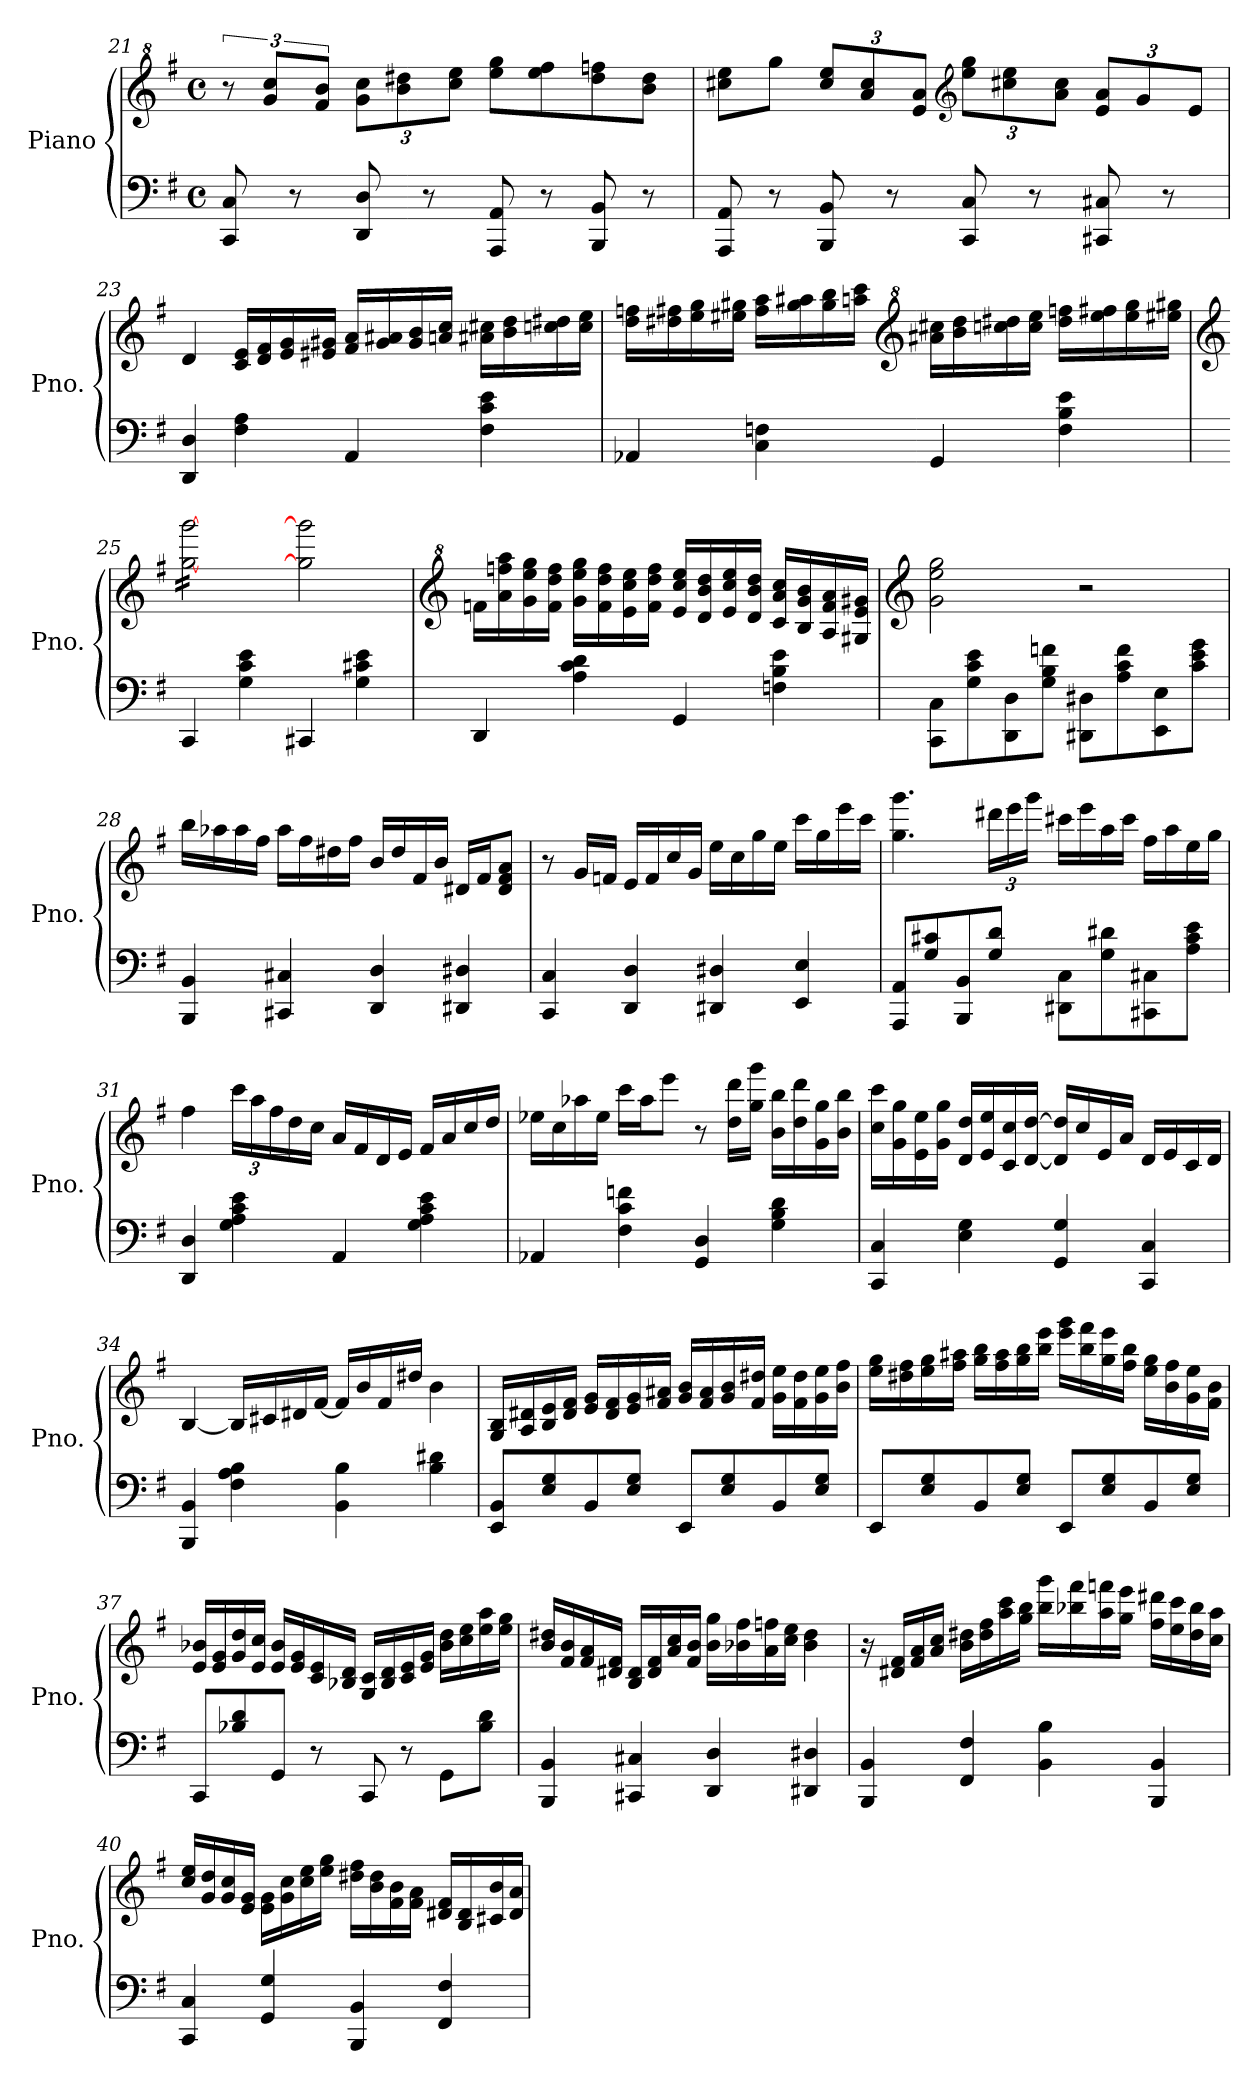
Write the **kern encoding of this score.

**kern	**kern
*part1	*part1
*staff2	*staff1
*I"Piano	*
*I'Pno.	*
!!LO:LB:g=z
*clefF4	*clefG^2
*k[f#]	*k[f#]
*M4/4	*M4/4
*met(c)	*met(c)
=21	=21
8CC/ 8C/	12r
.	12gg/ 12ccc/L
8r	.
.	12ff#/ 12bb/J
*	*Xbrackettup
8DD/ 8D/	12gg\ 12ccc\L
.	12bb\ 12ddd#X\
8r	.
.	12ccc\ 12eee\J
8AAA/ 8AA/	8eee\ 8ggg\L
8r	8eee\ 8fff#\
8BBB/ 8BB/	8ddd#\ 8fffn\
8r	8bb\ 8ddd#\J
=22	=22
8AAA/ 8AA/	8ccc#X\ 8eee\L
8r	8ggg\J
8BBB/ 8BB/	12ccc#/ 12eee/L
.	12aa/ 12ccc#/
8r	.
.	12ee/ 12aa/J
*	*clefG2
8CC/ 8C/	12ee\ 12gg\L
.	12cc#X\ 12ee\
8r	.
.	12a\ 12cc#\J
8CC#X/ 8C#X/	12e/ 12a/L
.	12g/
8r	.
.	12e/J
=23	=23
4DD/ 4D/	4d/
4F#\ 4A\	16c/ 16e/LL
.	16d/ 16f#/
.	16e/ 16g/
.	16e#X/ 16g#X/JJ
4AA/	16f#/ 16a/LL
.	16g#/ 16a#X/
.	16g#/ 16b/
.	16an/ 16cc/JJ
4F#\ 4c\ 4e\	16a#X\ 16cc#X\LL
.	16b\ 16dd\
.	16ccn\ 16dd#X\
.	16cc\ 16ee\JJ
!!LO:LB:g=z
=24	=24
4AA-X/	16dd\ 16ffn\LL
.	16dd#X\ 16ff#X\
.	16ee\ 16gg\
.	16ee#X\ 16gg#X\JJ
4C\ 4Fn\	16ff#\ 16aa\LL
.	16gg#\ 16aa#X\
.	16gg#\ 16bb\
.	16aan\ 16ccc\JJ
*	*clefG^2
4GG/	16aa#X\ 16ccc#X\LL
.	16bb\ 16ddd\
.	16cccn\ 16ddd#X\
.	16ccc\ 16eee\JJ
4F\ 4B\ 4e\	16ddd#\ 16fffn\LL
.	16eee\ 16fff#X\
.	16eee\ 16ggg\
.	16eee#X\ 16ggg#X\JJ
=25	=25
*	*clefG2
*	*tremolo
4CC/	[16gg\ [16ggg\LL
.	16gg\ 16ggg\
.	16gg\ 16ggg\
.	16gg\ 16ggg\
4G\ 4c\ 4e\	16gg\ 16ggg\
.	16gg\ 16ggg\
.	16gg\ 16ggg\
.	16gg\ 16ggg\JJ
*	*Xtremolo
4CC#X/	2gg\] 2ggg\]
4G\ 4c#X\ 4e\	.
!!LO:LB:g=z
=26	=26
*	*clefG^2
4DD/	16ffn\LL
.	16aa\ 16fffn\ 16aaa\
.	16gg\ 16eee\ 16ggg\
.	16ff\ 16ddd\ 16fff\JJ
4A\ 4c\ 4d\	16gg\ 16eee\ 16ggg\LL
.	16ff\ 16ddd\ 16fff\
.	16ee\ 16ccc\ 16eee\
.	16ff\ 16ddd\ 16fff\JJ
4GG/	16ee/ 16ccc/ 16eee/LL
.	16dd/ 16bb/ 16ddd/
.	16ee/ 16ccc/ 16eee/
.	16dd/ 16bb/ 16ddd/JJ
4Fn\ 4B\ 4e\	16cc/ 16aa/ 16ccc/LL
.	16b/ 16gg/ 16bb/
.	16a/ 16ff/ 16aa/
.	16g#X/ 16ee/ 16gg#X/JJ
=27	=27
*	*clefG2
8CC\ 8C\L	2g\ 2ee\ 2gg\
8G\ 8c\ 8e\	.
8DD\ 8D\	.
8G\ 8B\ 8fn\J	.
8DD#X\ 8D#X\L	2r
8A\ 8c\ 8f\	.
8EE\ 8E\	.
8c\ 8e\ 8g\J	.
!!LO:PB:g=z
=28	=28
4BBB/ 4BB/	16bb\LL
.	16aa-X\
.	16aa-\
.	16ff#\JJ
4CC#X/ 4C#X/	16aa-\LL
.	16ff#\
.	16dd#X\
.	16ff#\JJ
4DD/ 4D/	16b/LL
.	16dd#/
.	16f#/
.	16b/JJ
4DD#X/ 4D#X/	16d#X/LL
.	16f#/J
.	8d#/ 8f#/ 8a/J
=29	=29
4CC/ 4C/	8r
.	16g/LL
.	16fn/JJ
4DD/ 4D/	16e/LL
.	16f/
.	16cc/
.	16g/JJ
4DD#X/ 4D#X/	16ee\LL
.	16cc\
.	16gg\
.	16ee\JJ
4EE/ 4E/	16ccc\LL
.	16gg\
.	16eee\
.	16ccc\JJ
!!LO:LB:g=z
=30	=30
8AAA/ 8AA/L	4.gg\ 4.ggg\
8G/ 8c#X/	.
8BBB/ 8BB/	.
8G/ 8d/J	24ddd#X\LL
.	24eee\
.	24ggg\JJ
8DD#X\ 8C\L	16ccc#X\LL
.	16eee\
8G\ 8d#X\	16aa\
.	16ccc#\JJ
8CC#X\ 8C#X\	16ff#\LL
.	16aa\
8A\ 8c#\ 8e\J	16ee\
.	16gg\JJ
=31	=31
4DD/ 4D/	4ff#\
4G\ 4A\ 4c\ 4e\	24ccc\LL
.	24aa\
.	24ff#\
.	16dd\
.	16cc\JJ
4AA/	16a/LL
.	16f#/
.	16d/
.	16e/JJ
4G\ 4A\ 4c\ 4e\	16f#/LL
.	16a/
.	16cc/
.	16dd/JJ
!!LO:LB:g=z
=32	=32
4AA-X/	16ee-X\LL
.	16cc\
.	16aa-X\
.	16ee-\JJ
4F#\ 4c\ 4fn\	16ccc\LL
.	16aa-\J
.	8eee\J
4GG/ 4D/	8r
.	16dd\ 16ddd\LL
.	16gg\ 16ggg\JJ
4G\ 4B\ 4d\	16b\ 16bb\LL
.	16dd\ 16ddd\
.	16g\ 16gg\
.	16b\ 16bb\JJ
=33	=33
4CC/ 4C/	16cc\ 16ccc\LL
.	16g\ 16gg\
.	16e\ 16ee\
.	16g\ 16gg\JJ
4E\ 4G\	16d/ 16dd/LL
.	16e/ 16ee/
.	16c/ 16cc/
.	[16d/ [16dd/JJ
4GG/ 4G/	16d/] 16dd/]LL
.	16cc/
.	16e/
.	16a/JJ
4CC/ 4C/	16d/LL
.	16e/
.	16c/
.	16d/JJ
=34	=34
4BBB/ 4BB/	[4B/
4F#\ 4A\ 4B\	16B/LL]
.	16c#X/
.	16d#X/
.	[16f#/JJ
4BB\ 4B\	16f#/LL]
.	16b/
.	16f#/
.	16dd#X/JJ
4B\ 4d#X\	4b\
!!LO:LB:g=z
=35	=35
8EE/ 8BB/L	16G/ 16B/LL
.	16A/ 16d#X/
8E/ 8G/	16B/ 16e/
.	16d#/ 16f#/JJ
8BB/	16e/ 16g/LL
.	16d#/ 16f#/
8E/ 8G/J	16e/ 16g/
.	16f#/ 16a#X/JJ
8EE/L	16g/ 16b/LL
.	16f#/ 16a#/
8E/ 8G/	16g/ 16b/
.	16f#/ 16dd#X/JJ
8BB/	16g\ 16ee\LL
.	16f#\ 16dd#\
8E/ 8G/J	16g\ 16ee\
.	16b\ 16ff#\JJ
=36	=36
8EE/L	16ee\ 16gg\LL
.	16dd#X\ 16ff#\
8E/ 8G/	16ee\ 16gg\
.	16ff#\ 16aa#X\JJ
8BB/	16gg\ 16bb\LL
.	16ff#\ 16aa#\
8E/ 8G/J	16gg\ 16bb\
.	16bb\ 16eee\JJ
8EE/L	16eee\ 16ggg\LL
.	16bb\ 16fff#\
8E/ 8G/	16gg\ 16eee\
.	16ff#\ 16bb\JJ
8BB/	16ee\ 16gg\LL
.	16b\ 16ff#\
8E/ 8G/J	16g\ 16ee\
.	16f#\ 16b\JJ
!!LO:LB:g=z
=37	=37
8CC/L	16e/ 16b-X/LL
.	16e/ 16g/
8B-X/ 8d/	16g/ 16dd/
.	16e/ 16cc/JJ
8GG/J	16e/ 16b-/LL
.	16e/ 16g/
8r	16c/ 16e/
.	16B-X/ 16d/JJ
8CC/	16G/ 16c/LL
.	16B-/ 16d/
8r	16c/ 16e/
.	16e/ 16g/JJ
8GG\L	16b-\ 16dd\LL
.	16cc\ 16ee\
8B-\ 8d\J	16ee\ 16aa\
.	16ee\ 16gg\JJ
=38	=38
4BBB/ 4BB/	16b/ 16dd#X/LL
.	16f#/ 16b/
.	16f#/ 16a/
.	16d#X/ 16f#/JJ
4CC#X/ 4C#X/	16B/ 16d#/LL
.	16d#/ 16f#/
.	16a/ 16cc/
.	16f#/ 16b/JJ
4DD/ 4D/	16b\ 16gg\LL
.	16b-X\ 16ff#\
.	16a\ 16ffn\
.	16cc\ 16ee\JJ
4DD#X/ 4D#X/	4b-\ 4dd#\
!!LO:PB:g=z
=39	=39
4BBB/ 4BB/	16r
.	16d#X/ 16f#/LL
.	16f#/ 16a/
.	16a/ 16cc/JJ
4FF#/ 4F#/	16b\ 16dd#X\LL
.	16dd#\ 16ff#\
.	16aa\ 16ccc\
.	16gg\ 16bb\JJ
4BB\ 4B\	16bb\ 16ggg\LL
.	16bb-X\ 16fff#\
.	16aa\ 16fffn\
.	16gg\ 16eee\JJ
4BBB/ 4BB/	16ff#\ 16ddd#X\LL
.	16ee\ 16ccc\
.	16dd#\ 16bb-\
.	16cc\ 16aa\JJ
=40	=40
4CC/ 4C/	16cc/ 16ee/LL
.	16g/ 16dd/
.	16g/ 16cc/
.	16e/ 16g/JJ
4GG/ 4G/	16e\ 16g\LL
.	16g\ 16cc\
.	16cc\ 16ee\
.	16ee\ 16gg\JJ
4BBB/ 4BB/	16dd#X\ 16ff#\LL
.	16b\ 16dd#\
.	16f#\ 16b\
.	16f#\ 16a\JJ
4FF#/ 4F#/	16d#X/ 16f#/LL
.	16B/ 16d#/
.	16c#X/ 16b/
.	16d#/ 16a/JJ
=	=
*-	*-
